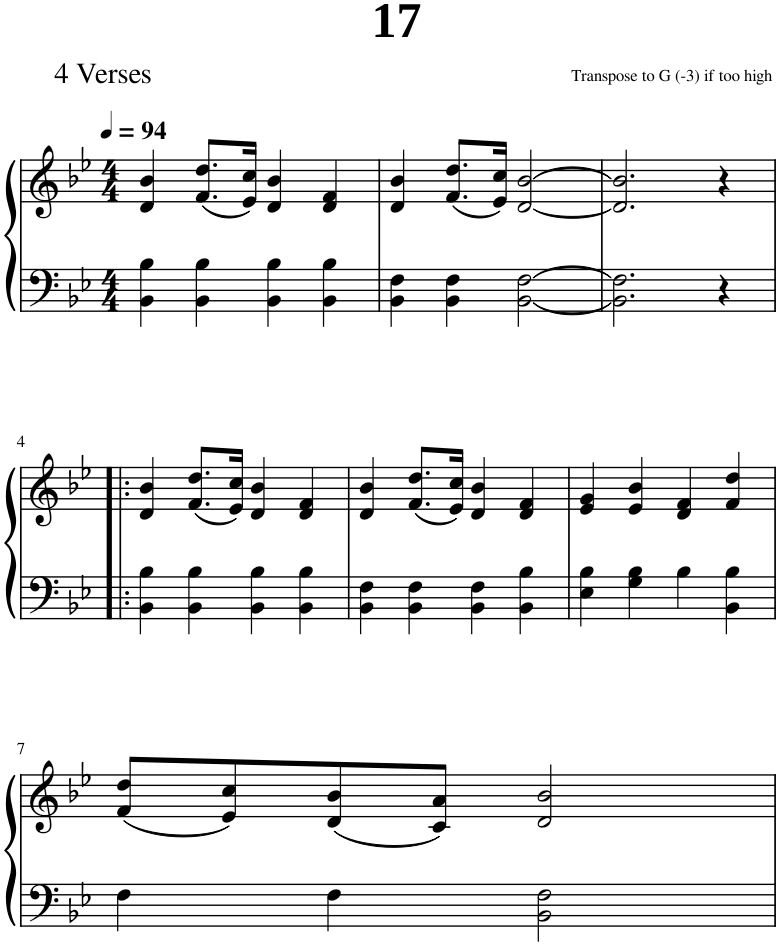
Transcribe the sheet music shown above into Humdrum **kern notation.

**kern	**kern
*part1	*part1
*staff2	*staff1
*I"Piano	*
*I'Pno.	*
*clefF4	*clefG2
*k[b-e-]	*k[b-e-]
*M4/4	*M4/4
*MM94	*MM94
=1	=1
4BB-\ 4B-\	4d/ 4b-/
4BB-\ 4B-\	(8.f/ 8.dd/L
.	16e-/ 16cc/Jk)
4BB-\ 4B-\	4d/ 4b-/
4BB-\ 4B-\	4d/ 4f/
=2	=2
4BB-\ 4F\	4d/ 4b-/
4BB-\ 4F\	(8.f/ 8.dd/L
.	16e-/ 16cc/Jk)
[2BB-\ [2F\	[2d/ [2b-/
=3	=3
2.BB-\] 2.F\]	2.d/] 2.b-/]
4r	4r
!!LO:LB:g=z
=4!|:	=4!|:
4BB-\ 4B-\	4d/ 4b-/
4BB-\ 4B-\	(8.f/ 8.dd/L
.	16e-/ 16cc/Jk)
4BB-\ 4B-\	4d/ 4b-/
4BB-\ 4B-\	4d/ 4f/
=5	=5
4BB-\ 4F\	4d/ 4b-/
4BB-\ 4F\	(8.f/ 8.dd/L
.	16e-/ 16cc/Jk)
4BB-\ 4F\	4d/ 4b-/
4BB-\ 4B-\	4d/ 4f/
=6	=6
4E-\ 4B-\	4e-/ 4g/
4G\ 4B-\	4e-/ 4b-/
4B-\	4d/ 4f/
4BB-\ 4B-\	4f/ 4dd/
!!LO:LB:g=z
=7	=7
4F\	(8f/ 8dd/L
.	8e-/ 8cc/)
4F\	(8d/ 8b-/
.	8c/ 8a/J)
2BB-\ 2F\	2d/ 2b-/
=	=
*-	*-
